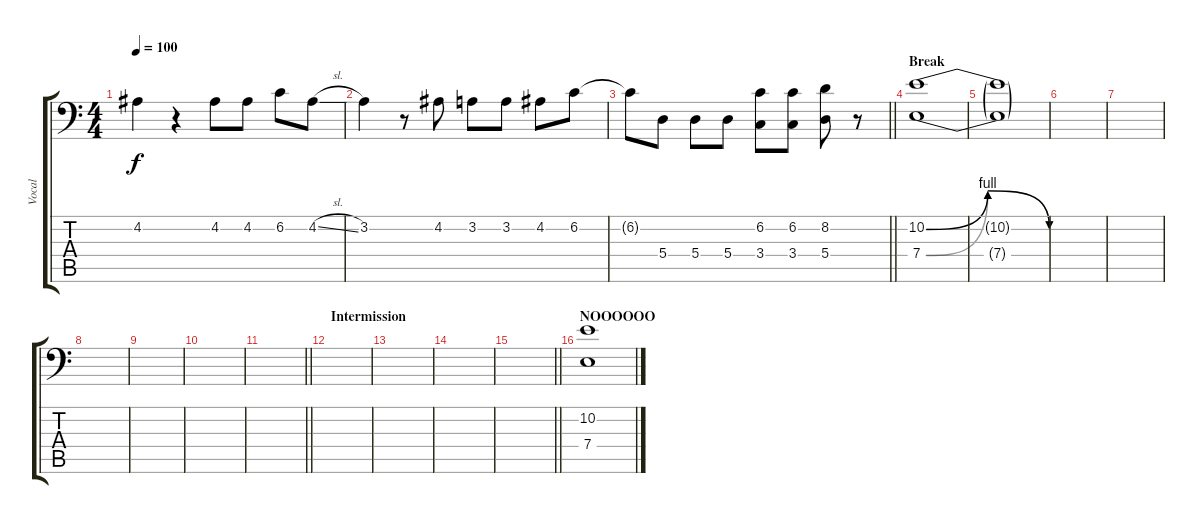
\track ("Vocal" "Vocal") {instrument lead2sawtooth}
\staff {score tabs}
\tuning (B3 Gb3 D3 A2 E2 A1) {hide}
\ts (4 4)
\tempo 100
\clef f4
\ks c
4.2.4{dy f} r.4 4.2.8 4.2.8 6.2.8 4.2{sl}.8 |
3.2.4 r.8 4.2.8 3.2.8 3.2.8 4.2.8 6.2.8 |
\barLineRight lightlight
6.2{t}.8 5.4.8 5.4.8 5.4.8 (6.2 3.4).8 (6.2 3.4).8 (8.2 5.4).8 r.8 |
\section ("" "Break")
(10.2{be (bendrelease 0 0 55 4 55 4 60 0)} 7.4{be (bendrelease 0 0 55 4 55 4 60 0)}).1 |
(10.2{t} 7.4{t}).1 |
|
|
|
|
|
\barLineRight lightlight
|
\section ("" "Intermission")
|
|
|
\barLineRight lightlight
|
\section ("" "NOOOOOO")
(10.2 7.4).1
